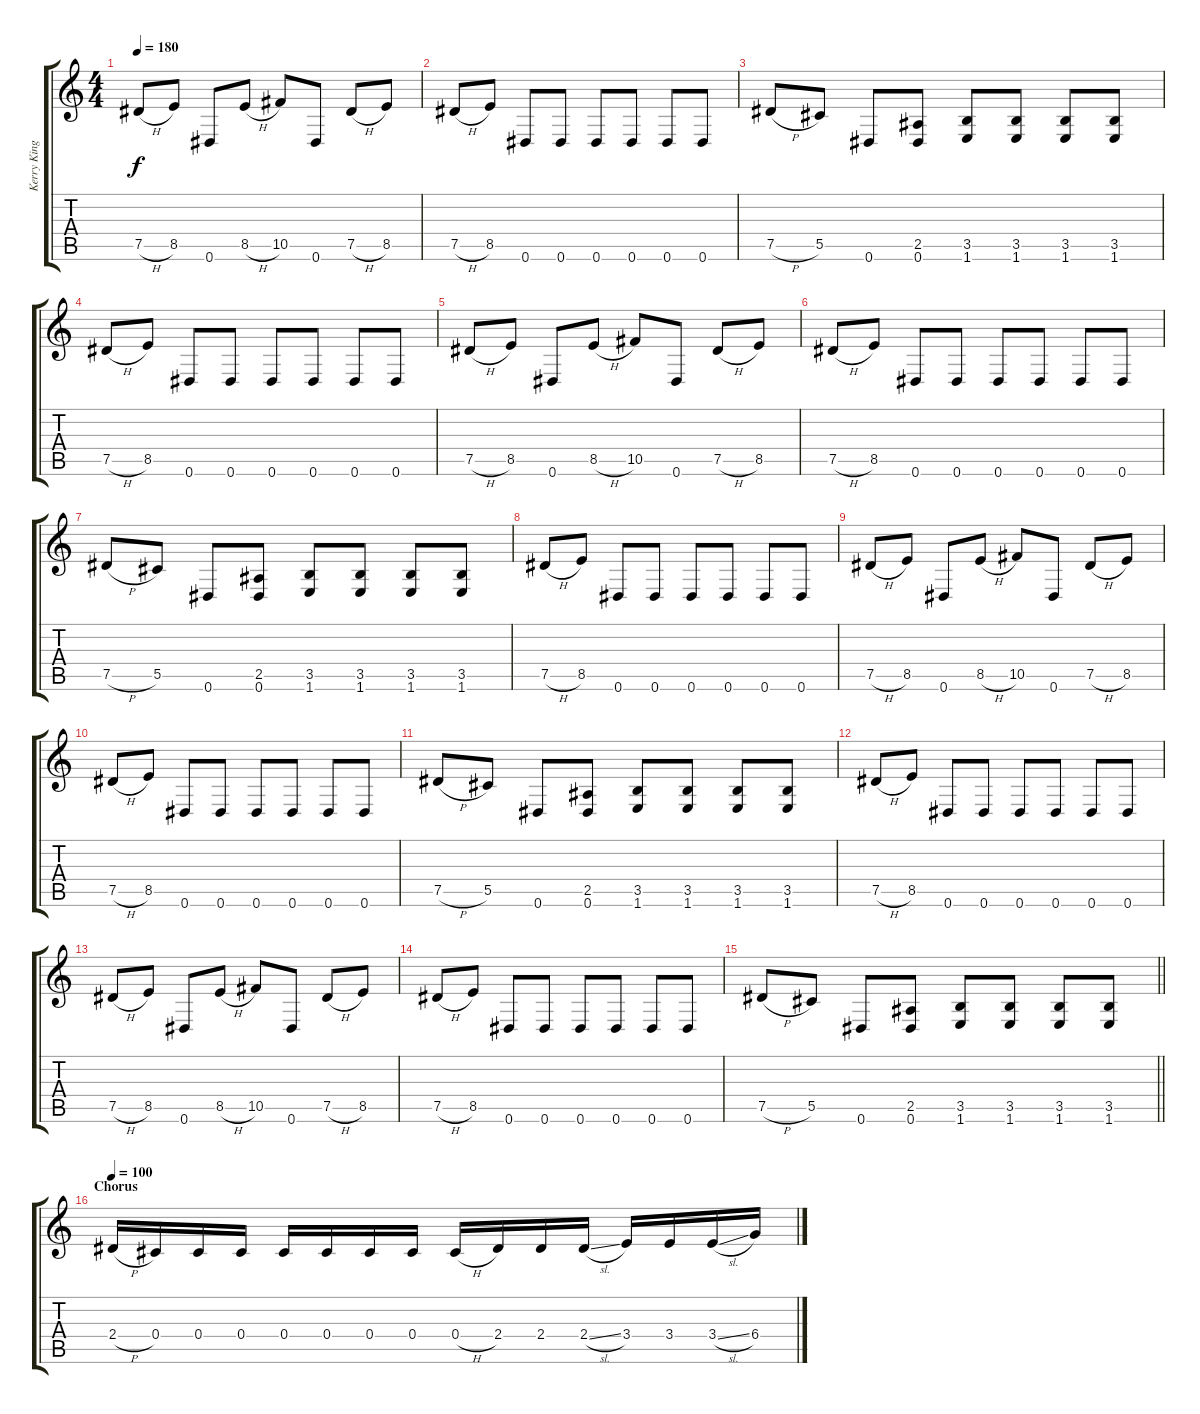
\track ("Kerry King" "Kerry King") {instrument distortionguitar}
\staff {score tabs}
\tuning (Eb4 Bb3 Gb3 Db3 Ab2 Eb2) {hide}
\ts (4 4)
\tempo 180
\clef g2
\ks c
7.5{h}.8{dy f} 8.5.8 0.6.8 8.5{h}.8 10.5.8 0.6.8 7.5{h}.8 8.5.8 |
7.5{h}.8 8.5.8 0.6.8 0.6.8 0.6.8 0.6.8 0.6.8 0.6.8 |
7.5{h}.8 5.5.8 0.6.8 (2.5 0.6).8 (3.5 1.6).8 (3.5 1.6).8 (3.5 1.6).8 (3.5 1.6).8 |
7.5{h}.8 8.5.8 0.6.8 0.6.8 0.6.8 0.6.8 0.6.8 0.6.8 |
7.5{h}.8 8.5.8 0.6.8 8.5{h}.8 10.5.8 0.6.8 7.5{h}.8 8.5.8 |
7.5{h}.8 8.5.8 0.6.8 0.6.8 0.6.8 0.6.8 0.6.8 0.6.8 |
7.5{h}.8 5.5.8 0.6.8 (2.5 0.6).8 (3.5 1.6).8 (3.5 1.6).8 (3.5 1.6).8 (3.5 1.6).8 |
7.5{h}.8 8.5.8 0.6.8 0.6.8 0.6.8 0.6.8 0.6.8 0.6.8 |
7.5{h}.8 8.5.8 0.6.8 8.5{h}.8 10.5.8 0.6.8 7.5{h}.8 8.5.8 |
7.5{h}.8 8.5.8 0.6.8 0.6.8 0.6.8 0.6.8 0.6.8 0.6.8 |
7.5{h}.8 5.5.8 0.6.8 (2.5 0.6).8 (3.5 1.6).8 (3.5 1.6).8 (3.5 1.6).8 (3.5 1.6).8 |
7.5{h}.8 8.5.8 0.6.8 0.6.8 0.6.8 0.6.8 0.6.8 0.6.8 |
7.5{h}.8 8.5.8 0.6.8 8.5{h}.8 10.5.8 0.6.8 7.5{h}.8 8.5.8 |
7.5{h}.8 8.5.8 0.6.8 0.6.8 0.6.8 0.6.8 0.6.8 0.6.8 |
\barLineRight lightlight
7.5{h}.8 5.5.8 0.6.8 (2.5 0.6).8 (3.5 1.6).8 (3.5 1.6).8 (3.5 1.6).8 (3.5 1.6).8 |
\section ("" "Chorus")
\tempo 100
2.4{h}.16 0.4.16 0.4.16 0.4.16 0.4.16 0.4.16 0.4.16 0.4.16 0.4{h}.16 2.4.16 2.4.16 2.4{sl}.16 3.4.16 3.4.16 3.4{sl}.16 6.4.16
